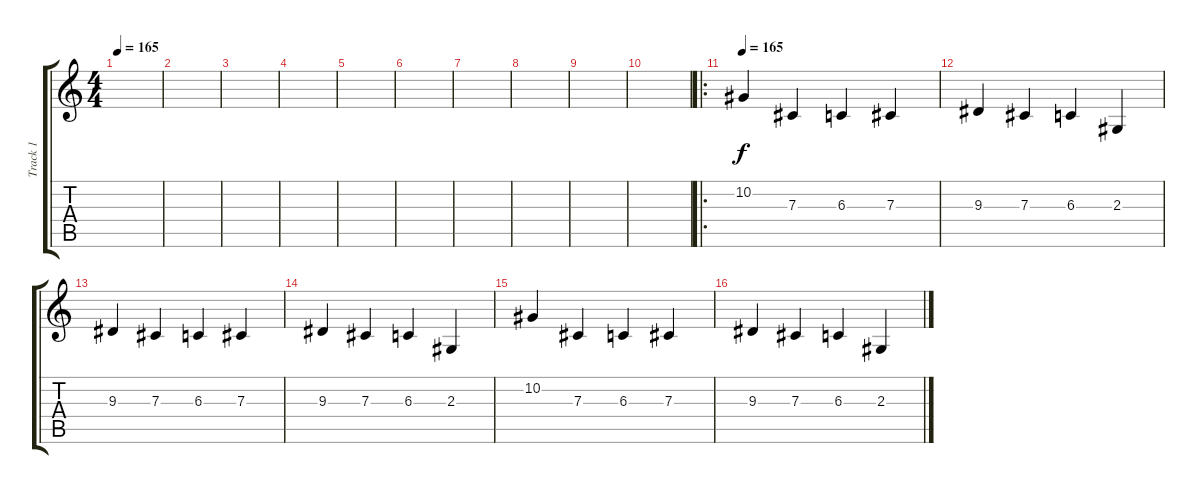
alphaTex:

\track ("Track 1" "Track 1") {instrument cello}
\staff {score tabs}
\tuning (Eb4 Bb3 Gb3 Db3 Ab2 Db2) {hide}
\ts (4 4)
\tempo 165
\clef g2
\ks c
|
|
|
|
|
|
|
|
|
|
\ro
\tempo 165
10.2.4{volume 16} 7.3.4 6.3.4 7.3.4 |
9.3.4 7.3.4 6.3.4 2.3.4 |
9.3.4 7.3.4 6.3.4 7.3.4 |
9.3.4 7.3.4 6.3.4 2.3.4 |
10.2.4 7.3.4 6.3.4 7.3.4 |
9.3.4 7.3.4 6.3.4 2.3.4
